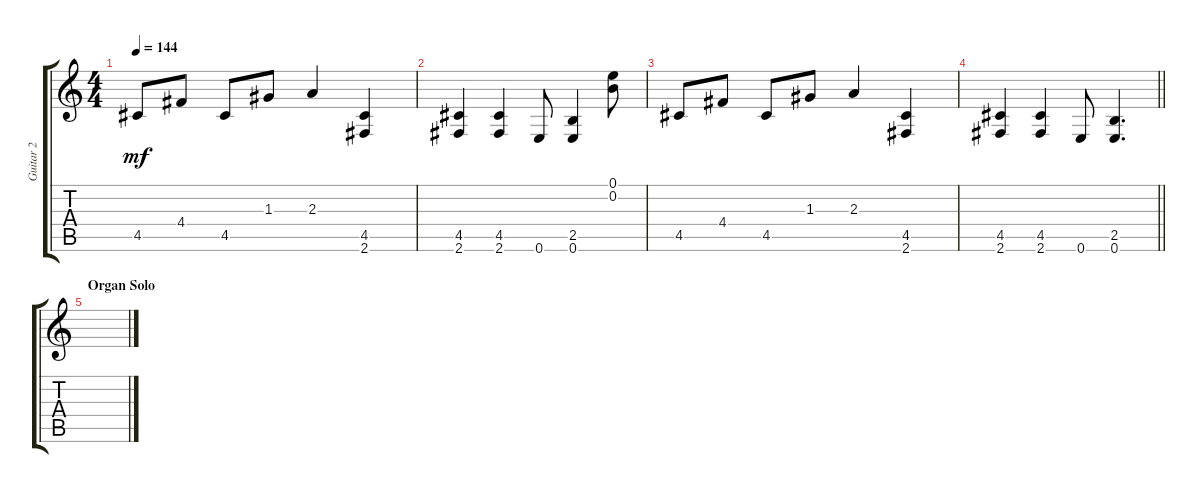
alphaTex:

\track ("Guitar 2" "Guitar 2") {instrument distortionguitar}
\staff {score tabs}
\tuning (E4 B3 G3 D3 A2 E2) {hide}
\ts (4 4)
\tempo 144
\clef g2
\ks c
4.5.8{dy mf} 4.4.8 4.5.8 1.3.8 2.3.4 (4.5 2.6).4 |
(4.5 2.6).4 (4.5 2.6).4 0.6.8 (2.5 0.6).4 (0.1 0.2).8 |
4.5.8 4.4.8 4.5.8 1.3.8 2.3.4 (4.5 2.6).4 |
\barLineRight lightlight
(4.5 2.6).4 (4.5 2.6).4 0.6.8 (2.5 0.6).4{d} |
\section ("" "Organ Solo")
